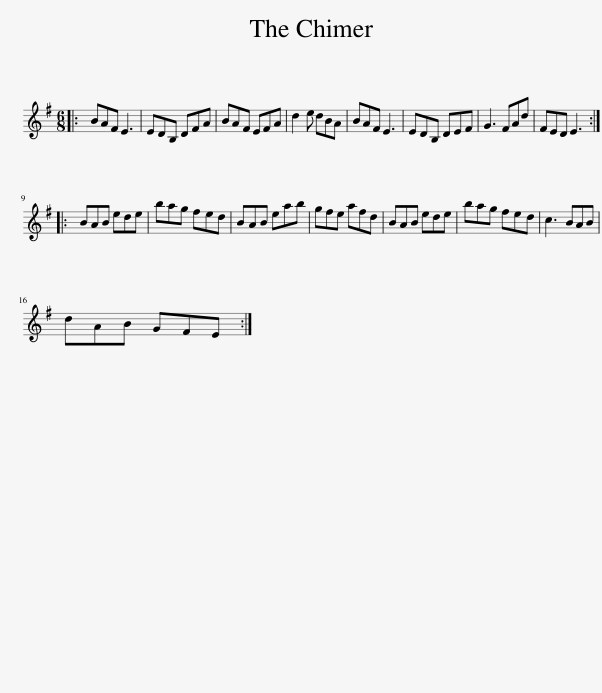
X:1
L:1/8
M:6/8
I:linebreak $
K:G
V:1 treble
V:1
|: BAF E3 | EDB, DFA | BAF EFA | d2 e dBA | BAF E3 | %5
 EDB, DEF | G3 FAd | FED E3 ::$ BAB ede | bag fed | %10
 BAB eab | gfe afd | BAB ede | bag fed | c3 BAB |$ %15
 dAB GFE :| %16
